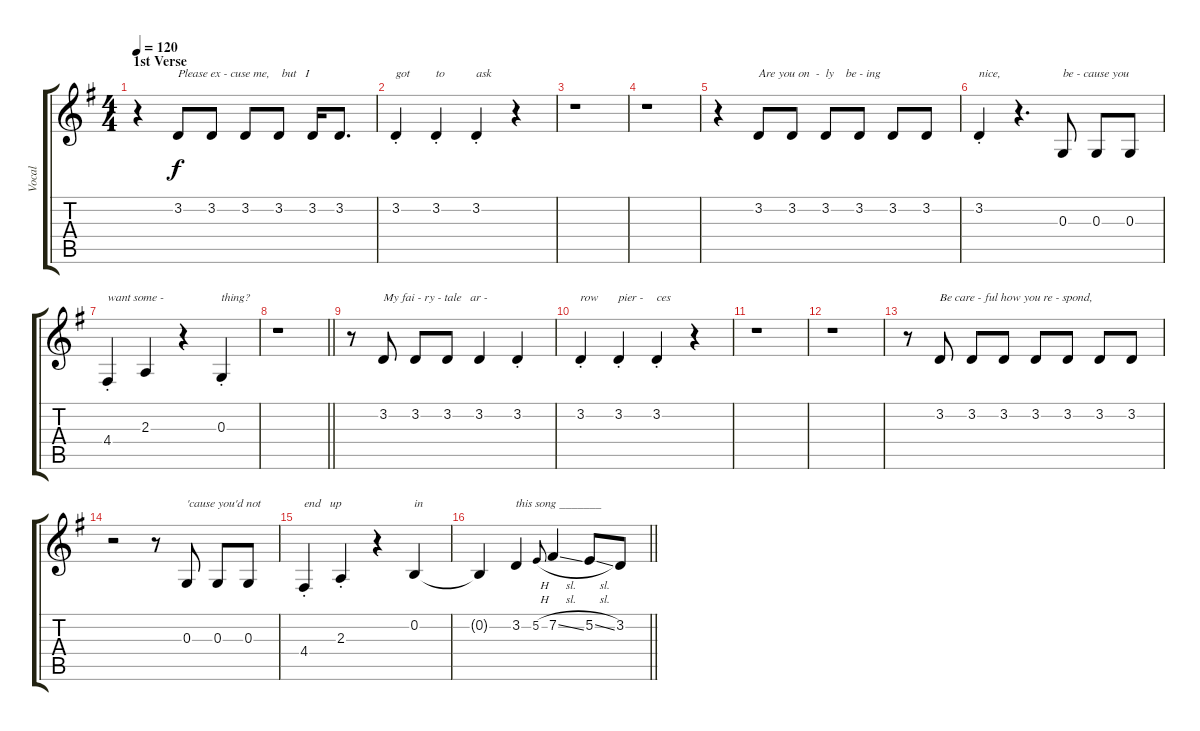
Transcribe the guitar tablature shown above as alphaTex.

\track ("Vocal" "Vocal") {instrument synthvoice}
\staff {score tabs}
\tuning (E4 B3 G3 D3 A2 E2) {hide}
\ts (4 4)
\section ("" "1st Verse")
\tempo 120
\clef g2
\ks eminor
r.4{dy f} 3.2.8{txt "Please ex - cuse me,    but   I"} 3.2.8 3.2.8 3.2.8 3.2.16 3.2.8{d} |
3.2{st}.4{txt "got"} 3.2{st}.4{txt "to"} 3.2{st}.4{txt "ask"} r.4 |
r.1 |
r.1 |
r.4 3.2.8{txt "Are you on  -  ly    be - ing"} 3.2.8 3.2.8 3.2.8 3.2.8 3.2.8 |
3.2{st}.4{txt "nice,"} r.4{d} 0.3.8{txt "be - cause you"} 0.3.8 0.3.8 |
4.4{st}.4{txt "want some -"} 2.3.4 r.4 0.3{st}.4{txt "thing?"} |
\barLineRight lightlight
r.1 |
r.8 3.2.8{txt "My fai - ry - tale   ar - "} 3.2.8 3.2.8 3.2.4 3.2{st}.4 |
3.2{st}.4{txt "row"} 3.2{st}.4{txt "pier -"} 3.2{st}.4{txt "ces"} r.4 |
r.1 |
r.1 |
r.8 3.2.8{txt "Be care - ful how you re - spond,"} 3.2.8 3.2.8 3.2.8 3.2.8 3.2.8 3.2.8 |
r.2 r.8 0.3.8{txt "'cause you'd not"} 0.3.8 0.3.8 |
4.4{st}.4{txt "end   up"} 2.3{st}.4 r.4 0.2.4{txt "in"} |
\barLineRight lightlight
0.2{t}.4 3.2.4{txt "this song _______"} 5.2{h}.8{gr onbeat} 7.2{sl}.4 5.2{sl}.8 3.2.8
